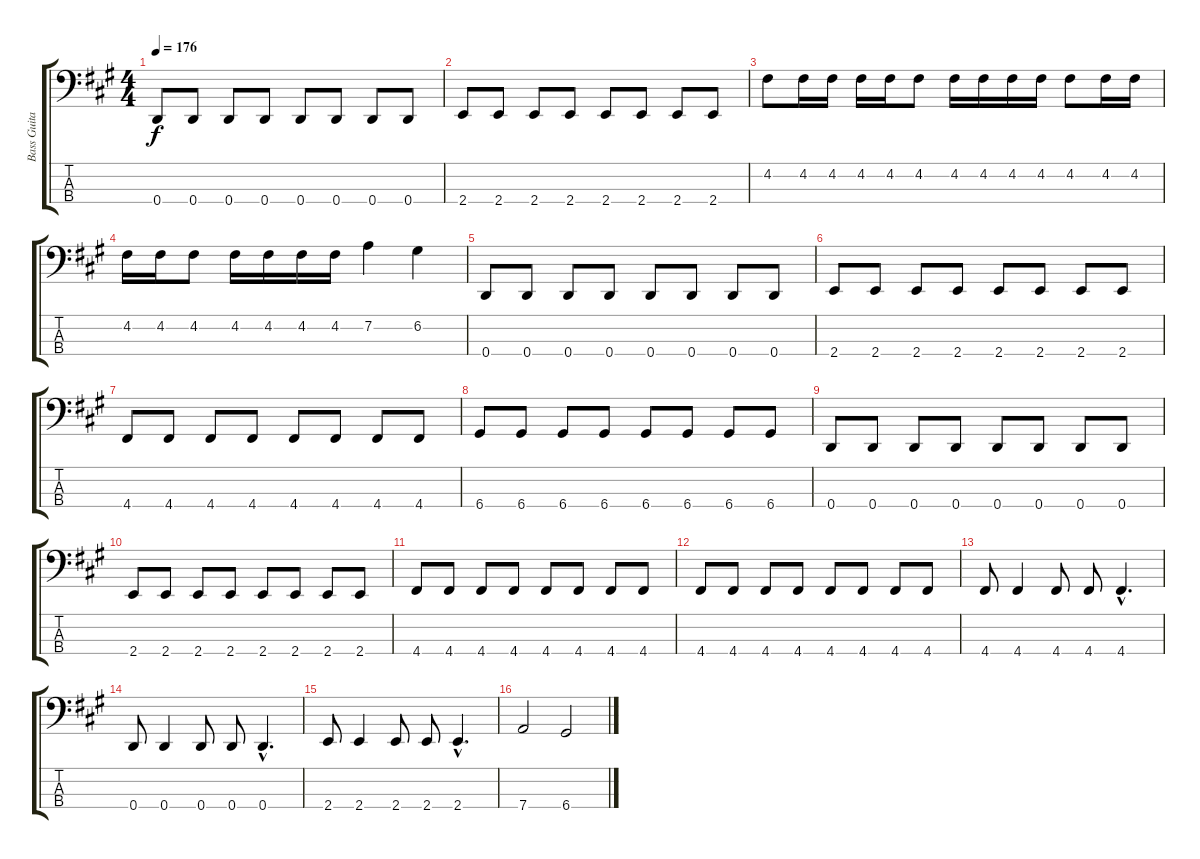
\track ("Bass Guitar" "Bass Guita") {instrument electricbassfinger}
\staff {score tabs}
\tuning (G2 D2 A1 D1) {hide}
\ts (4 4)
\tempo 176
\clef f4
\ks a
0.4.8{dy f} 0.4.8 0.4.8 0.4.8 0.4.8 0.4.8 0.4.8 0.4.8 |
2.4.8 2.4.8 2.4.8 2.4.8 2.4.8 2.4.8 2.4.8 2.4.8 |
4.2.8 4.2.16 4.2.16 4.2.16 4.2.16 4.2.8 4.2.16 4.2.16 4.2.16 4.2.16 4.2.8 4.2.16 4.2.16 |
4.2.16 4.2.16 4.2.8 4.2.16 4.2.16 4.2.16 4.2.16 7.2.4 6.2.4 |
0.4.8 0.4.8 0.4.8 0.4.8 0.4.8 0.4.8 0.4.8 0.4.8 |
2.4.8 2.4.8 2.4.8 2.4.8 2.4.8 2.4.8 2.4.8 2.4.8 |
4.4.8 4.4.8 4.4.8 4.4.8 4.4.8 4.4.8 4.4.8 4.4.8 |
6.4.8 6.4.8 6.4.8 6.4.8 6.4.8 6.4.8 6.4.8 6.4.8 |
0.4.8 0.4.8 0.4.8 0.4.8 0.4.8 0.4.8 0.4.8 0.4.8 |
2.4.8 2.4.8 2.4.8 2.4.8 2.4.8 2.4.8 2.4.8 2.4.8 |
4.4.8 4.4.8 4.4.8 4.4.8 4.4.8 4.4.8 4.4.8 4.4.8 |
4.4.8 4.4.8 4.4.8 4.4.8 4.4.8 4.4.8 4.4.8 4.4.8 |
4.4.8 4.4.4 4.4.8 4.4.8 4.4{hac}.4{d} |
0.4.8 0.4.4 0.4.8 0.4.8 0.4{hac}.4{d} |
2.4.8 2.4.4 2.4.8 2.4.8 2.4{hac}.4{d} |
7.4.2 6.4.2
